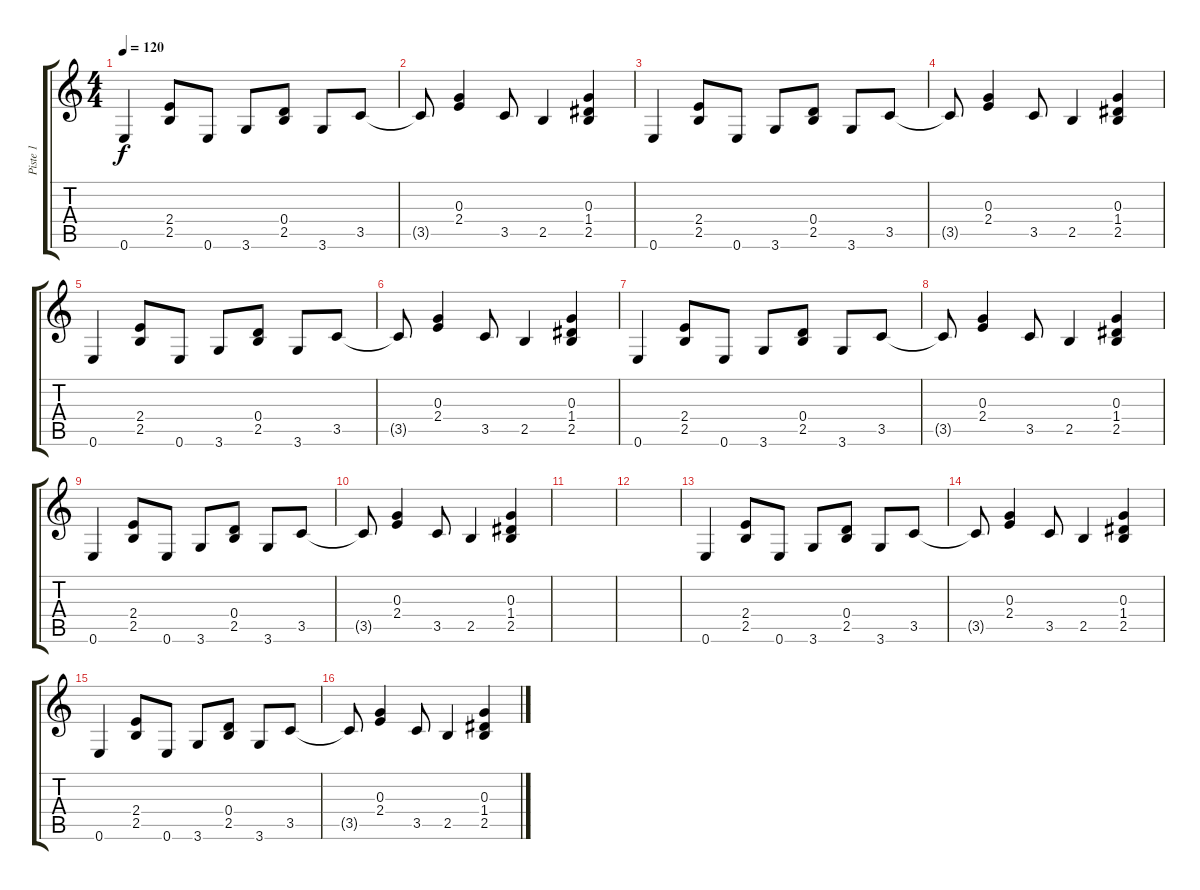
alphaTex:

\track ("Piste 1" "Piste 1") {instrument acousticguitarsteel}
\staff {score tabs}
\tuning (E4 B3 G3 D3 A2 E2) {hide}
\ts (4 4)
\tempo 120
\clef g2
\ks c
0.6.4{dy f} (2.4 2.5).8 0.6.8 3.6.8 (0.4 2.5).8 3.6.8 3.5.8 |
3.5{t}.8 (0.3 2.4).4 3.5.8 2.5.4 (0.3 1.4 2.5).4 |
0.6.4 (2.4 2.5).8 0.6.8 3.6.8 (0.4 2.5).8 3.6.8 3.5.8 |
3.5{t}.8 (0.3 2.4).4 3.5.8 2.5.4 (0.3 1.4 2.5).4 |
0.6.4 (2.4 2.5).8 0.6.8 3.6.8 (0.4 2.5).8 3.6.8 3.5.8 |
3.5{t}.8 (0.3 2.4).4 3.5.8 2.5.4 (0.3 1.4 2.5).4 |
0.6.4 (2.4 2.5).8 0.6.8 3.6.8 (0.4 2.5).8 3.6.8 3.5.8 |
3.5{t}.8 (0.3 2.4).4 3.5.8 2.5.4 (0.3 1.4 2.5).4 |
0.6.4 (2.4 2.5).8 0.6.8 3.6.8 (0.4 2.5).8 3.6.8 3.5.8 |
3.5{t}.8 (0.3 2.4).4 3.5.8 2.5.4 (0.3 1.4 2.5).4 |
|
|
0.6.4 (2.4 2.5).8 0.6.8 3.6.8 (0.4 2.5).8 3.6.8 3.5.8 |
3.5{t}.8 (0.3 2.4).4 3.5.8 2.5.4 (0.3 1.4 2.5).4 |
0.6.4 (2.4 2.5).8 0.6.8 3.6.8 (0.4 2.5).8 3.6.8 3.5.8 |
3.5{t}.8 (0.3 2.4).4 3.5.8 2.5.4 (0.3 1.4 2.5).4
